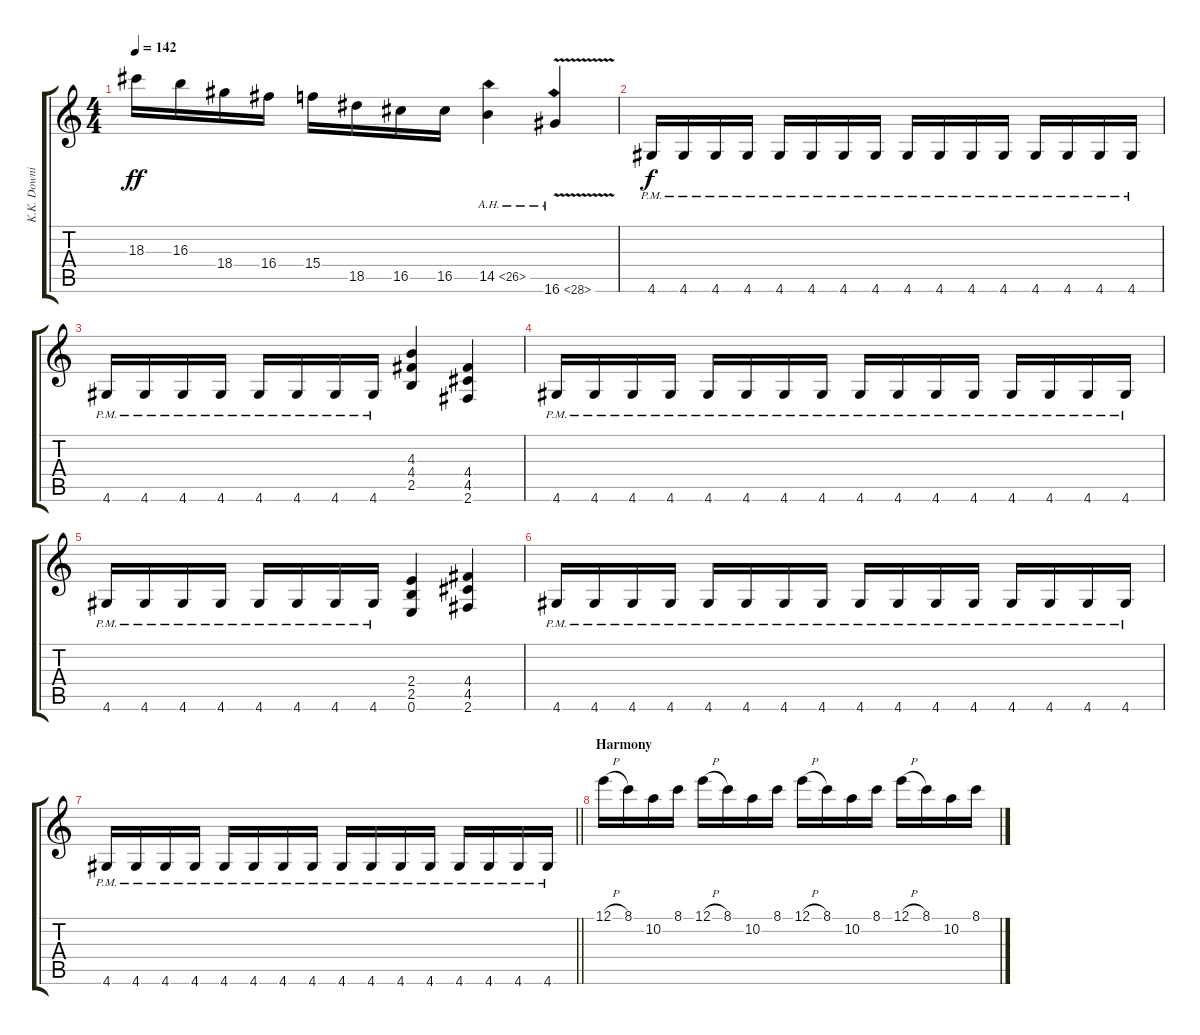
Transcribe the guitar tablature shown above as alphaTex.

\track ("K.K. Downing" "K.K. Downi") {instrument distortionguitar}
\staff {score tabs}
\tuning (E4 B3 G3 D3 A2 E2) {hide}
\ts (4 4)
\tempo 142
\clef g2
\ks c
18.3.16{dy ff} 16.3.16 18.4.16 16.4.16 15.4.16 18.5.16 16.5.16 16.5.16 14.5{ah 12}.4 16.6{ah 12 v}.4 |
4.6{pm}.16{dy f volume 14 balance 1} 4.6{pm}.16 4.6{pm}.16 4.6{pm}.16 4.6{pm}.16 4.6{pm}.16 4.6{pm}.16 4.6{pm}.16 4.6{pm}.16 4.6{pm}.16 4.6{pm}.16 4.6{pm}.16 4.6{pm}.16 4.6{pm}.16 4.6{pm}.16 4.6{pm}.16 |
4.6{pm}.16 4.6{pm}.16 4.6{pm}.16 4.6{pm}.16 4.6{pm}.16 4.6{pm}.16 4.6{pm}.16 4.6{pm}.16 (4.3 4.4 2.5).4 (4.4 4.5 2.6).4 |
4.6{pm}.16 4.6{pm}.16 4.6{pm}.16 4.6{pm}.16 4.6{pm}.16 4.6{pm}.16 4.6{pm}.16 4.6{pm}.16 4.6{pm}.16 4.6{pm}.16 4.6{pm}.16 4.6{pm}.16 4.6{pm}.16 4.6{pm}.16 4.6{pm}.16 4.6{pm}.16 |
4.6{pm}.16 4.6{pm}.16 4.6{pm}.16 4.6{pm}.16 4.6{pm}.16 4.6{pm}.16 4.6{pm}.16 4.6{pm}.16 (2.4 2.5 0.6).4 (4.4 4.5 2.6).4 |
4.6{pm}.16 4.6{pm}.16 4.6{pm}.16 4.6{pm}.16 4.6{pm}.16 4.6{pm}.16 4.6{pm}.16 4.6{pm}.16 4.6{pm}.16 4.6{pm}.16 4.6{pm}.16 4.6{pm}.16 4.6{pm}.16 4.6{pm}.16 4.6{pm}.16 4.6{pm}.16 |
\barLineRight lightlight
4.6{pm}.16 4.6{pm}.16 4.6{pm}.16 4.6{pm}.16 4.6{pm}.16 4.6{pm}.16 4.6{pm}.16 4.6{pm}.16 4.6{pm}.16 4.6{pm}.16 4.6{pm}.16 4.6{pm}.16 4.6{pm}.16 4.6{pm}.16 4.6{pm}.16 4.6{pm}.16 |
\section ("" "Harmony")
12.1{h}.16{volume 15 balance 1} 8.1.16 10.2.16 8.1.16 12.1{h}.16 8.1.16 10.2.16 8.1.16 12.1{h}.16 8.1.16 10.2.16 8.1.16 12.1{h}.16 8.1.16 10.2.16 8.1.16
